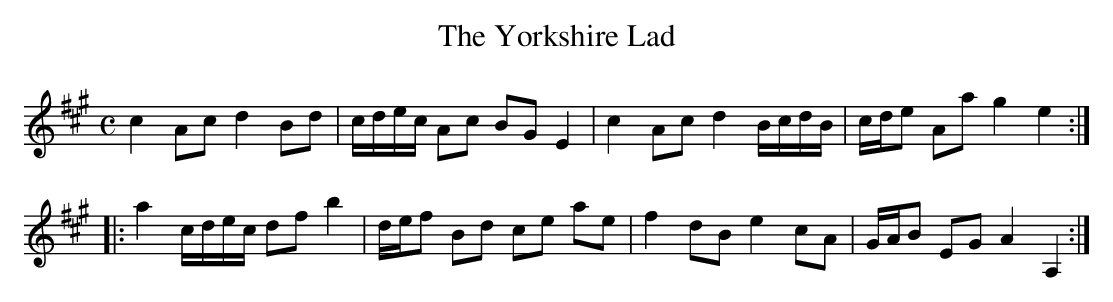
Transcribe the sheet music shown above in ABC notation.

X:1
T:Yorkshire Lad, The
M:C
L:1/8
K:A
c2 Ac d2 Bd|c/d/e/c/ Ac BG E2|c2 Ac d2 B/c/d/B/|c/d/e Aa g2e2:|
|:a2 c/d/e/c/ df b2|d/e/f Bd ce ae|f2 dB e2 cA|G/A/B EG A2 A,2:|
